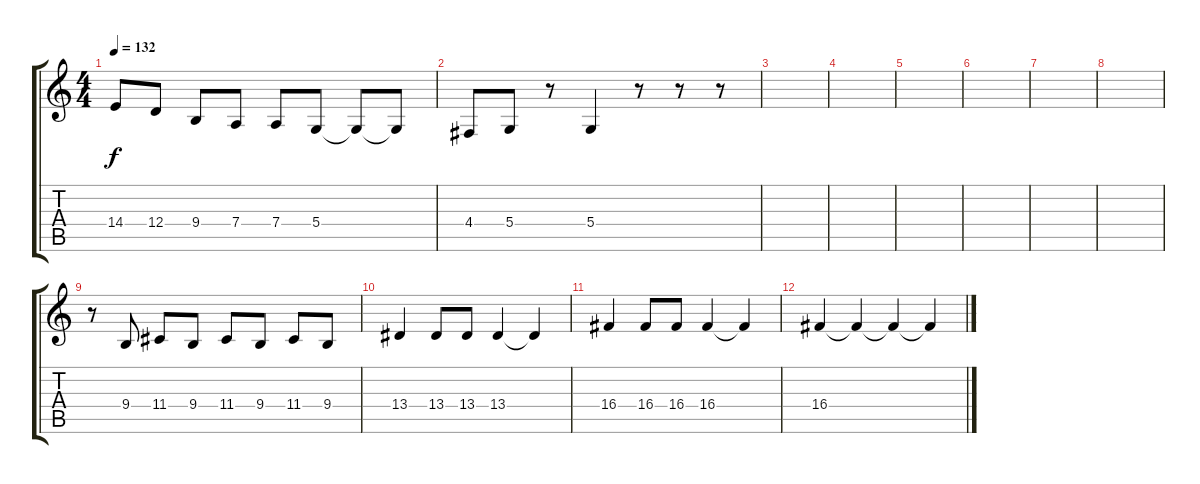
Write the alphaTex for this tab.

\track "" {instrument englishhorn}
\staff {score tabs}
\tuning (E4 B3 G3 D3 A2 E2) {hide}
\ts (4 4)
\tempo 132
\clef g2
\ks c
14.4.8{dy f} 12.4.8 9.4.8 7.4.8 7.4.8 5.4.8 5.4{t}.8 5.4{t}.8 |
4.4.8 5.4.8 r.8 5.4.4 r.8 r.8 r.8 |
|
|
|
|
|
|
r.8 9.4.8 11.4.8 9.4.8 11.4.8 9.4.8 11.4.8 9.4.8 |
13.4.4 13.4.8 13.4.8 13.4.4 13.4{t}.4 |
16.4.4 16.4.8 16.4.8 16.4.4 16.4{t}.4 |
16.4.4 16.4{t}.4 16.4{t}.4 16.4{t}.4
